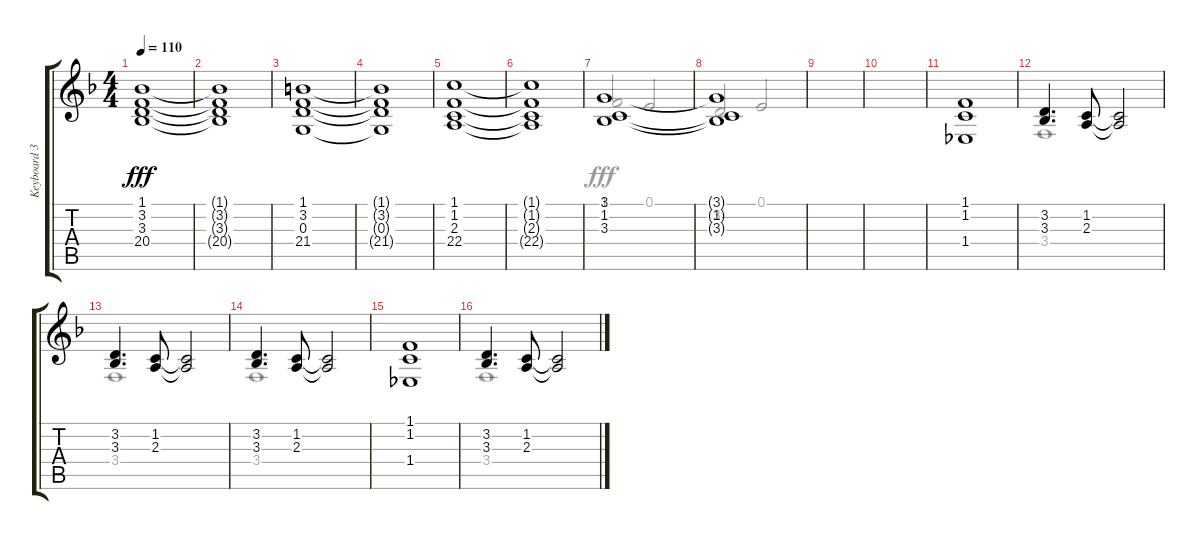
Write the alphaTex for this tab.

\track ("Keyboard 3" "Keyboard 3") {instrument synthstrings1}
\staff {score tabs}
\tuning (E4 B3 G3 D3 A2 E2) {hide}
\voice
\ts (4 4)
\tempo 110
\clef g2
\ks f
(1.1 3.2 3.3 20.4).1{dy fff} |
(1.1{t} 3.2{t} 3.3{t} 20.4{t}).1 |
(1.1 3.2 0.3 21.4).1 |
(1.1{t} 3.2{t} 0.3{t} 21.4{t}).1 |
(1.1 1.2 2.3 22.4).1 |
(1.1{t} 1.2{t} 2.3{t} 22.4{t}).1 |
(3.1 1.2 3.3).1 |
(3.1{t} 1.2{t} 3.3{t}).1 |
|
|
(1.1 1.2 1.4).1 |
(3.2 3.3).4{d} (1.2 2.3).8 (1.2{t} 2.3{t}).2 |
(3.2 3.3).4{d} (1.2 2.3).8 (1.2{t} 2.3{t}).2 |
(3.2 3.3).4{d} (1.2 2.3).8 (1.2{t} 2.3{t}).2 |
(1.1 1.2 1.4).1 |
(3.2 3.3).4{d} (1.2 2.3).8 (1.2{t} 2.3{t}).2
\voice
\clef g2
\ottava regular
\simile none
\ks f
|
|
|
|
|
|
1.1.2{beam Up} 0.1.2{beam Up} |
3.2.2{beam Up} 0.1.2{beam Up} |
|
|
|
3.4.1 |
3.4.1 |
3.4.1 |
|
3.4.1
